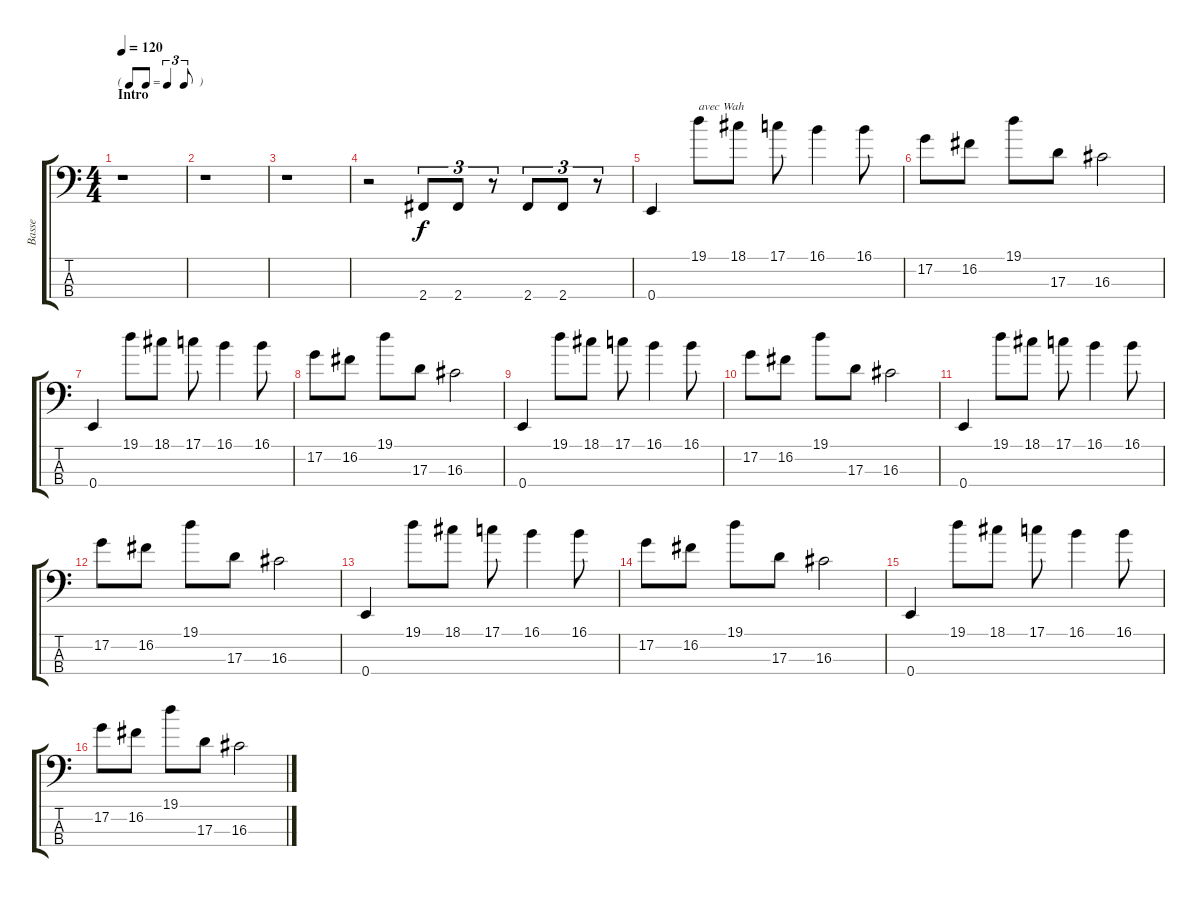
\track ("Basse" "Basse") {instrument electricbasspick}
\staff {score tabs}
\tuning (G2 D2 A1 E1) {hide}
\ts (4 4)
\tf triplet8th
\section ("" "Intro")
\tempo 120
\clef f4
\ks c
r.1{dy f instrument electricbasspick} |
r.1 |
r.1 |
r.2 2.4.8{tu (3 2)} 2.4.8{tu (3 2)} r.8{tu (3 2)} 2.4.8{tu (3 2)} 2.4.8{tu (3 2)} r.8{tu (3 2)} |
0.4.4 19.1.8{txt "avec Wah"} 18.1.8 17.1.8 16.1.4 16.1.8 |
17.2.8 16.2.8 19.1.8 17.3.8 16.3.2 |
0.4.4 19.1.8 18.1.8 17.1.8 16.1.4 16.1.8 |
17.2.8 16.2.8 19.1.8 17.3.8 16.3.2 |
0.4.4 19.1.8 18.1.8 17.1.8 16.1.4 16.1.8 |
17.2.8 16.2.8 19.1.8 17.3.8 16.3.2 |
0.4.4 19.1.8 18.1.8 17.1.8 16.1.4 16.1.8 |
17.2.8 16.2.8 19.1.8 17.3.8 16.3.2 |
0.4.4 19.1.8 18.1.8 17.1.8 16.1.4 16.1.8 |
17.2.8 16.2.8 19.1.8 17.3.8 16.3.2 |
0.4.4 19.1.8 18.1.8 17.1.8 16.1.4 16.1.8 |
17.2.8 16.2.8 19.1.8 17.3.8 16.3.2
